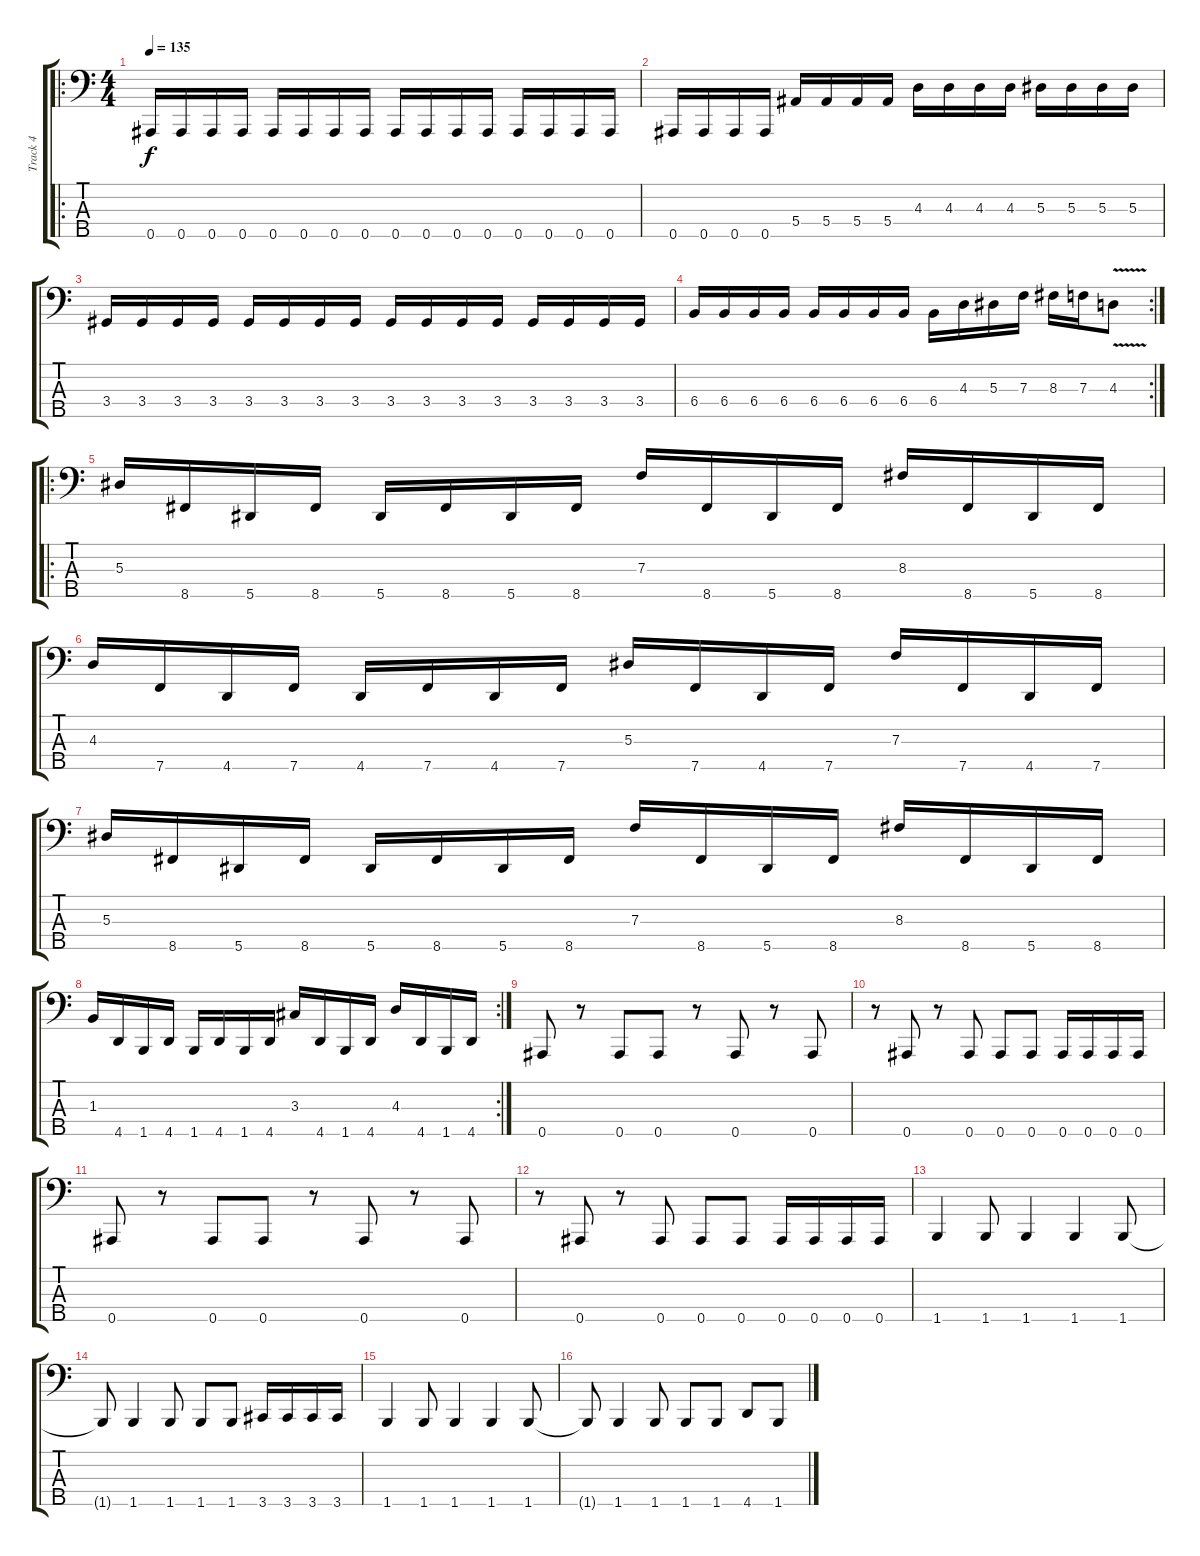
\track ("Track 4" "Track 4") {instrument electricbassfinger}
\staff {score tabs}
\tuning (Ab2 Eb2 Bb1 F1 Bb0) {hide}
\ro
\ts (4 4)
\tempo 135
\clef f4
\ks c
0.5.16{dy f} 0.5.16 0.5.16 0.5.16 0.5.16 0.5.16 0.5.16 0.5.16 0.5.16 0.5.16 0.5.16 0.5.16 0.5.16 0.5.16 0.5.16 0.5.16 |
0.5.16 0.5.16 0.5.16 0.5.16 5.4.16 5.4.16 5.4.16 5.4.16 4.3.16 4.3.16 4.3.16 4.3.16 5.3.16 5.3.16 5.3.16 5.3.16 |
3.4.16 3.4.16 3.4.16 3.4.16 3.4.16 3.4.16 3.4.16 3.4.16 3.4.16 3.4.16 3.4.16 3.4.16 3.4.16 3.4.16 3.4.16 3.4.16 |
\rc 2
6.4.16 6.4.16 6.4.16 6.4.16 6.4.16 6.4.16 6.4.16 6.4.16 6.4.16 4.3.16 5.3.16 7.3.16 8.3.16 7.3.16 4.3{v}.8 |
\ro
5.3.16 8.5.16 5.5.16 8.5.16 5.5.16 8.5.16 5.5.16 8.5.16 7.3.16 8.5.16 5.5.16 8.5.16 8.3.16 8.5.16 5.5.16 8.5.16 |
4.3.16 7.5.16 4.5.16 7.5.16 4.5.16 7.5.16 4.5.16 7.5.16 5.3.16 7.5.16 4.5.16 7.5.16 7.3.16 7.5.16 4.5.16 7.5.16 |
5.3.16 8.5.16 5.5.16 8.5.16 5.5.16 8.5.16 5.5.16 8.5.16 7.3.16 8.5.16 5.5.16 8.5.16 8.3.16 8.5.16 5.5.16 8.5.16 |
\rc 2
1.3.16 4.5.16 1.5.16 4.5.16 1.5.16 4.5.16 1.5.16 4.5.16 3.3.16 4.5.16 1.5.16 4.5.16 4.3.16 4.5.16 1.5.16 4.5.16 |
0.5.8 r.8 0.5.8 0.5.8 r.8 0.5.8 r.8 0.5.8 |
r.8 0.5.8 r.8 0.5.8 0.5.8 0.5.8 0.5.16 0.5.16 0.5.16 0.5.16 |
0.5.8 r.8 0.5.8 0.5.8 r.8 0.5.8 r.8 0.5.8 |
r.8 0.5.8 r.8 0.5.8 0.5.8 0.5.8 0.5.16 0.5.16 0.5.16 0.5.16 |
1.5.4 1.5.8 1.5.4 1.5.4 1.5.8 |
1.5{t}.8 1.5.4 1.5.8 1.5.8 1.5.8 3.5.16 3.5.16 3.5.16 3.5.16 |
1.5.4 1.5.8 1.5.4 1.5.4 1.5.8 |
1.5{t}.8 1.5.4 1.5.8 1.5.8 1.5.8 4.5.8 1.5.8
